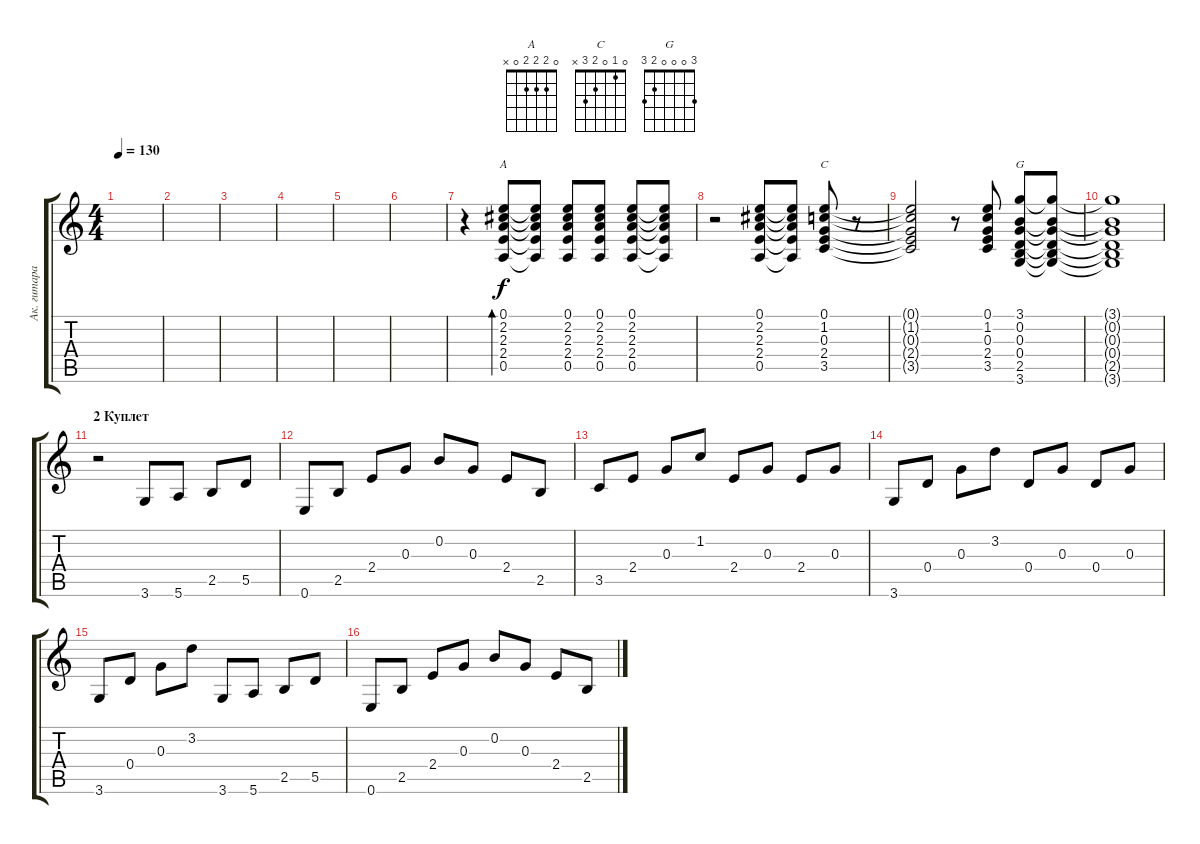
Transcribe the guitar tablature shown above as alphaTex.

\track ("Ак. гитара" "Ак. гитара") {instrument acousticguitarsteel}
\staff {score tabs}
\tuning (E4 B3 G3 D3 A2 E2) {hide}
\chord ("A" 0 2 2 2 0 x)
\chord ("C" 0 1 0 2 3 x)
\chord ("G" 3 0 0 0 2 3)
\ts (4 4)
\tempo 130
\clef g2
\ks c
|
|
|
|
|
|
r.4 (0.1 2.2 2.3 2.4 0.5).8{bd 60 ch "A"} (0.1{t} 2.2{t} 2.3{t} 2.4{t} 0.5{t}).8 (0.1 2.2 2.3 2.4 0.5).8 (0.1 2.2 2.3 2.4 0.5).8 (0.1 2.2 2.3 2.4 0.5).8 (0.1{t} 2.2{t} 2.3{t} 2.4{t} 0.5{t}).8 |
r.2 (0.1 2.2 2.3 2.4 0.5).8 (0.1{t} 2.2{t} 2.3{t} 2.4{t} 0.5{t}).8 (0.1 1.2 0.3 2.4 3.5).8{ch "C"} r.8 |
(0.1{t} 1.2{t} 0.3{t} 2.4{t} 3.5{t}).2 r.8 (0.1 1.2 0.3 2.4 3.5).8 (3.1 0.2 0.3 0.4 2.5 3.6).8{ch "G"} (3.1{t} 0.2{t} 0.3{t} 0.4{t} 2.5{t} 3.6{t}).8 |
(3.1{t} 0.2{t} 0.3{t} 0.4{t} 2.5{t} 3.6{t}).1 |
\section ("" "2 Куплет")
r.2 3.6.8 5.6.8 2.5.8 5.5.8 |
0.6.8 2.5.8 2.4.8 0.3.8 0.2.8 0.3.8 2.4.8 2.5.8 |
3.5.8 2.4.8 0.3.8 1.2.8 2.4.8 0.3.8 2.4.8 0.3.8 |
3.6.8 0.4.8 0.3.8 3.2.8 0.4.8 0.3.8 0.4.8 0.3.8 |
3.6.8 0.4.8 0.3.8 3.2.8 3.6.8 5.6.8 2.5.8 5.5.8 |
0.6.8 2.5.8 2.4.8 0.3.8 0.2.8 0.3.8 2.4.8 2.5.8
